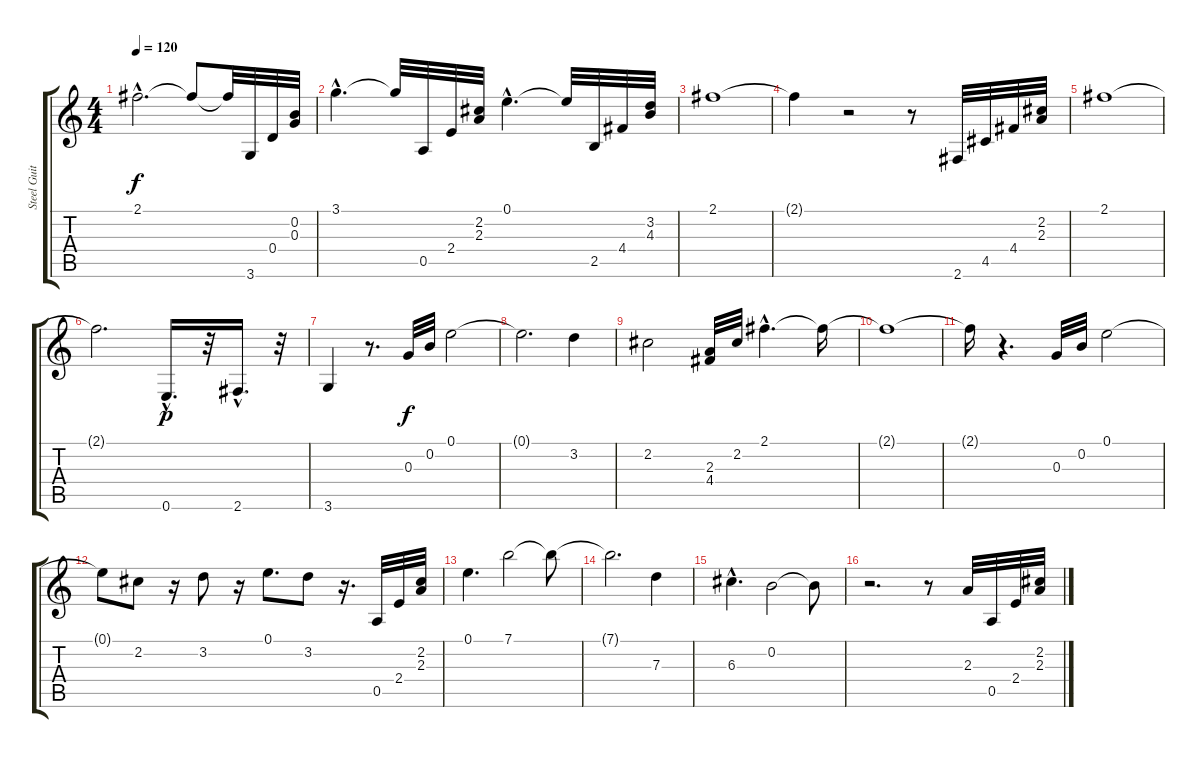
\track ("Steel Guitar" "Steel Guit") {instrument acousticguitarsteel}
\staff {score tabs}
\tuning (E4 B3 G3 D3 A2 E2) {hide}
\ts (4 4)
\tempo 120
\clef g2
\ks c
2.1{hac}.2{d dy f} 2.1{t}.8 2.1{t}.32 3.6.32 0.4.32 (0.2 0.3).32 |
3.1{hac}.4{d} 3.1{t}.32 0.5.32 2.4.32 (2.2 2.3).32 0.1{hac}.4{d} 0.1{t}.32 2.5.32 4.4.32 (3.2 4.3).32 |
2.1.1 |
2.1{t}.4 r.2 r.8 2.6.32 4.5.32 4.4.32 (2.2 2.3).32 |
2.1.1 |
2.1{t}.2{d} 0.6{hac}.16{d dy p} r.32 2.6{hac}.16{d} r.32 |
3.6.4 r.8{d} 0.3.32{dy f} 0.2.32 0.1.2 |
0.1{t}.2{d} 3.2.4 |
2.2.2 (2.3 4.4).32 2.2.32 2.1{hac}.4{d} 2.1{t}.16 |
2.1{t}.1 |
2.1{t}.16 r.4{d} 0.3.32 0.2.32 0.1.2 |
0.1{t}.8 2.2.8 r.16 3.2.8 r.16 0.1.8{d} 3.2.8 r.16{d} 0.5.32 2.4.32 (2.2 2.3).32 |
0.1.4{d} 7.1.2 7.1{t}.8 |
7.1{t}.2{d} 7.3.4 |
6.3{hac}.4{d} 0.2.2 0.2{t}.8 |
r.2{d} r.8 2.3.32 0.5.32 2.4.32 (2.2 2.3).32
